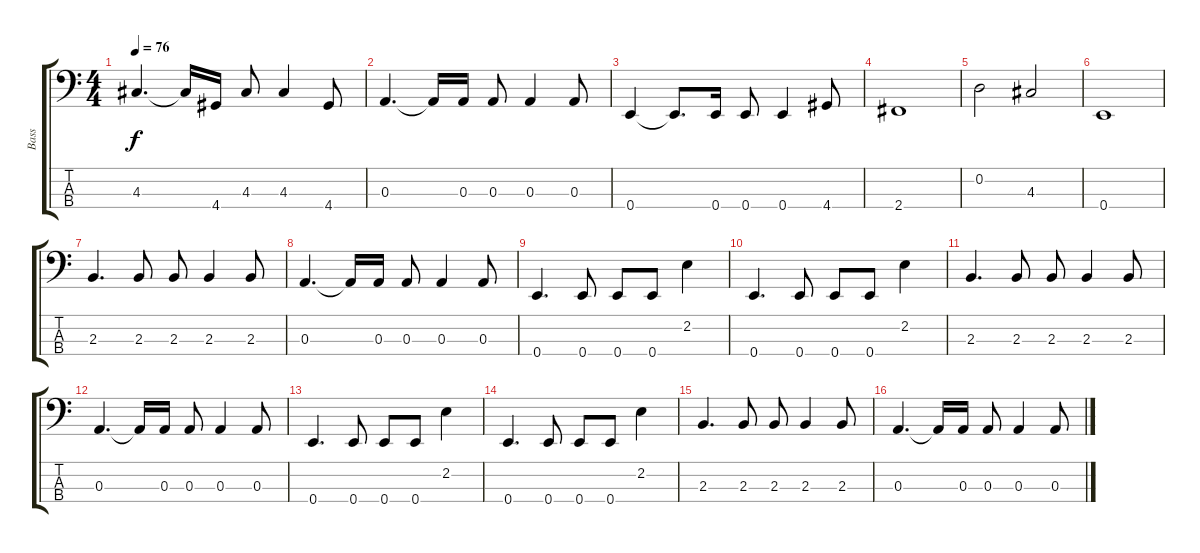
\track ("Bass" "Bass") {instrument electricbasspick}
\staff {score tabs}
\tuning (G2 D2 A1 E1) {hide}
\ts (4 4)
\tempo 76
\clef f4
\ks c
4.3.4{d dy f} 4.3{t}.16 4.4.16 4.3.8 4.3.4 4.4.8 |
0.3.4{d} 0.3{t}.16 0.3.16 0.3.8 0.3.4 0.3.8 |
0.4.4 0.4{t}.8{d} 0.4.16 0.4.8 0.4.4 4.4.8 |
2.4.1 |
0.2.2 4.3.2 |
0.4.1 |
2.3.4{d} 2.3.8 2.3.8 2.3.4 2.3.8 |
0.3.4{d} 0.3{t}.16 0.3.16 0.3.8 0.3.4 0.3.8 |
0.4.4{d} 0.4.8 0.4.8 0.4.8 2.2.4 |
0.4.4{d} 0.4.8 0.4.8 0.4.8 2.2.4 |
2.3.4{d} 2.3.8 2.3.8 2.3.4 2.3.8 |
0.3.4{d} 0.3{t}.16 0.3.16 0.3.8 0.3.4 0.3.8 |
0.4.4{d} 0.4.8 0.4.8 0.4.8 2.2.4 |
0.4.4{d} 0.4.8 0.4.8 0.4.8 2.2.4 |
2.3.4{d} 2.3.8 2.3.8 2.3.4 2.3.8 |
0.3.4{d} 0.3{t}.16 0.3.16 0.3.8 0.3.4 0.3.8
